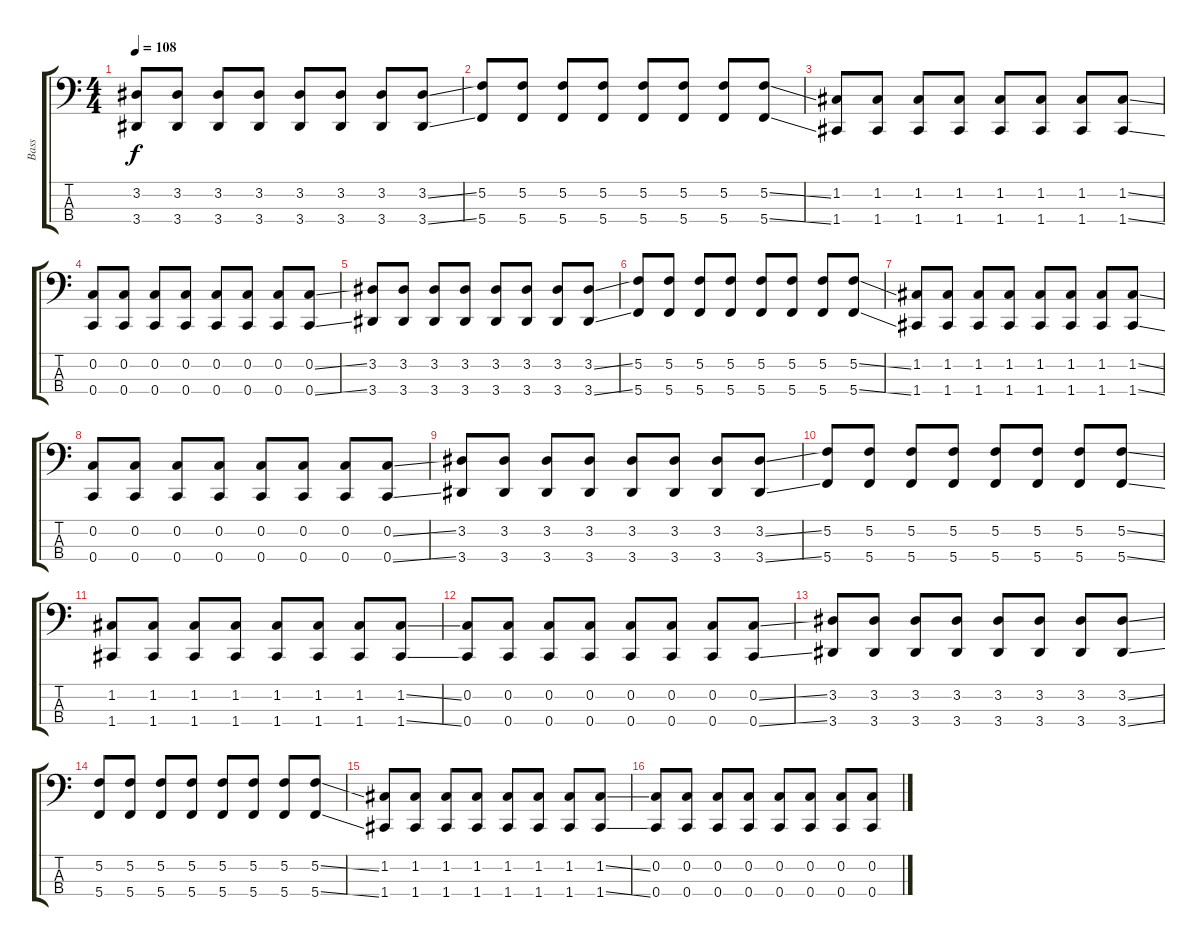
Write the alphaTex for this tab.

\track ("Bass" "Bass") {instrument electricbassfinger}
\staff {score tabs}
\tuning (F2 C2 G1 C1) {hide}
\ts (4 4)
\tempo 108
\clef f4
\ks c
(3.2 3.4).8{dy f} (3.2 3.4).8 (3.2 3.4).8 (3.2 3.4).8 (3.2 3.4).8 (3.2 3.4).8 (3.2 3.4).8 (3.2{ss} 3.4{ss}).8 |
(5.2 5.4).8 (5.2 5.4).8 (5.2 5.4).8 (5.2 5.4).8 (5.2 5.4).8 (5.2 5.4).8 (5.2 5.4).8 (5.2{ss} 5.4{ss}).8 |
(1.2 1.4).8 (1.2 1.4).8 (1.2 1.4).8 (1.2 1.4).8 (1.2 1.4).8 (1.2 1.4).8 (1.2 1.4).8 (1.2{ss} 1.4{ss}).8 |
(0.2 0.4).8 (0.2 0.4).8 (0.2 0.4).8 (0.2 0.4).8 (0.2 0.4).8 (0.2 0.4).8 (0.2 0.4).8 (0.2{ss} 0.4{ss}).8 |
(3.2 3.4).8 (3.2 3.4).8 (3.2 3.4).8 (3.2 3.4).8 (3.2 3.4).8 (3.2 3.4).8 (3.2 3.4).8 (3.2{ss} 3.4{ss}).8 |
(5.2 5.4).8 (5.2 5.4).8 (5.2 5.4).8 (5.2 5.4).8 (5.2 5.4).8 (5.2 5.4).8 (5.2 5.4).8 (5.2{ss} 5.4{ss}).8 |
(1.2 1.4).8 (1.2 1.4).8 (1.2 1.4).8 (1.2 1.4).8 (1.2 1.4).8 (1.2 1.4).8 (1.2 1.4).8 (1.2{ss} 1.4{ss}).8 |
(0.2 0.4).8 (0.2 0.4).8 (0.2 0.4).8 (0.2 0.4).8 (0.2 0.4).8 (0.2 0.4).8 (0.2 0.4).8 (0.2{ss} 0.4{ss}).8 |
(3.2 3.4).8 (3.2 3.4).8 (3.2 3.4).8 (3.2 3.4).8 (3.2 3.4).8 (3.2 3.4).8 (3.2 3.4).8 (3.2{ss} 3.4{ss}).8 |
(5.2 5.4).8 (5.2 5.4).8 (5.2 5.4).8 (5.2 5.4).8 (5.2 5.4).8 (5.2 5.4).8 (5.2 5.4).8 (5.2{ss} 5.4{ss}).8 |
(1.2 1.4).8 (1.2 1.4).8 (1.2 1.4).8 (1.2 1.4).8 (1.2 1.4).8 (1.2 1.4).8 (1.2 1.4).8 (1.2{ss} 1.4{ss}).8 |
(0.2 0.4).8 (0.2 0.4).8 (0.2 0.4).8 (0.2 0.4).8 (0.2 0.4).8 (0.2 0.4).8 (0.2 0.4).8 (0.2{ss} 0.4{ss}).8 |
(3.2 3.4).8 (3.2 3.4).8 (3.2 3.4).8 (3.2 3.4).8 (3.2 3.4).8 (3.2 3.4).8 (3.2 3.4).8 (3.2{ss} 3.4{ss}).8 |
(5.2 5.4).8 (5.2 5.4).8 (5.2 5.4).8 (5.2 5.4).8 (5.2 5.4).8 (5.2 5.4).8 (5.2 5.4).8 (5.2{ss} 5.4{ss}).8 |
(1.2 1.4).8 (1.2 1.4).8 (1.2 1.4).8 (1.2 1.4).8 (1.2 1.4).8 (1.2 1.4).8 (1.2 1.4).8 (1.2{ss} 1.4{ss}).8 |
(0.2 0.4).8 (0.2 0.4).8 (0.2 0.4).8 (0.2 0.4).8 (0.2 0.4).8 (0.2 0.4).8 (0.2 0.4).8 (0.2 0.4{ss}).8
